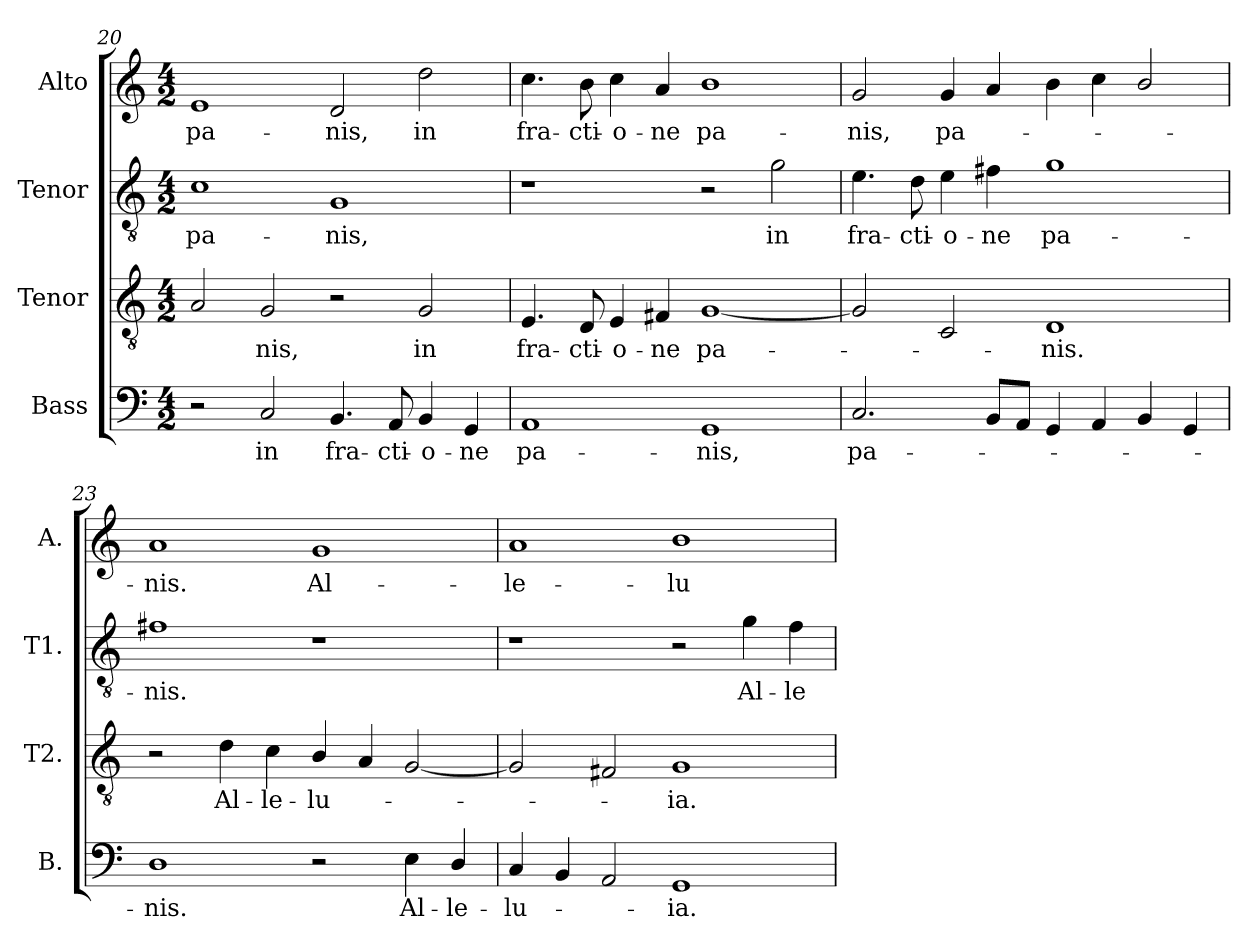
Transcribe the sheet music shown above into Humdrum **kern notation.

**kern	**text	**kern	**text	**kern	**text	**kern	**text
*part4	*part4	*part3	*part3	*part2	*part2	*part1	*part1
*staff4	*staff4	*staff3	*staff3	*staff2	*staff2	*staff1	*staff1
*I"Bass	*	*I"Tenor	*	*I"Tenor	*	*I"Alto	*
*I'B.	*	*I'T2.	*	*I'T1.	*	*I'A.	*
*clefF4	*	*clefGv2	*	*clefGv2	*	*clefG2	*
*	*	*ITrd7c12	*	*ITrd7c12	*	*	*
*k[]	*	*k[]	*	*k[]	*	*k[]	*
*C:	*	*C:	*	*C:	*	*C:	*
*M4/2	*	*M4/2	*	*M4/2	*	*M4/2	*
=20	=20	=20	=20	=20	=20	=20	=20
!	!	!	!	!	!LO:LY:b:color=#000000	!	!
!	!	!	!	!	!	!	!LO:LY:b:color=#000000
2r	.	2AAi/	.	1Ci	pa-	1ei	pa-
!	!LO:LY:b:color=#000000	!	!	!	!	!	!
!	!	!	!LO:LY:b:color=#000000	!	!	!	!
2Ci/	in	2GGi/	-nis,	.	.	.	.
!	!LO:LY:b:color=#000000	!	!	!	!	!	!
!	!	!	!	!	!LO:LY:b:color=#000000	!	!
!	!	!	!	!	!	!	!LO:LY:b:color=#000000
4.BBi/	fra-	2r	.	1GGi	-nis,	2di/	-nis,
!	!LO:LY:b:color=#000000	!	!	!	!	!	!
8AAi/	-cti-	.	.	.	.	.	.
!	!LO:LY:b:color=#000000	!	!	!	!	!	!
!	!	!	!LO:LY:b:color=#000000	!	!	!	!
!	!	!	!	!	!	!	!LO:LY:b:color=#000000
4BBi/	-o-	2GGi/	in	.	.	2ddi\	in
!	!LO:LY:b:color=#000000	!	!	!	!	!	!
4GGi/	-ne	.	.	.	.	.	.
=21	=21	=21	=21	=21	=21	=21	=21
!	!LO:LY:b:color=#000000	!	!	!	!	!	!
!	!	!	!LO:LY:b:color=#000000	!	!	!	!
!	!	!	!	!	!	!	!LO:LY:b:color=#000000
1AAi	pa-	4.EEi/	fra-	1r	.	4.cci\	fra-
!	!	!	!LO:LY:b:color=#000000	!	!	!	!
!	!	!	!	!	!	!	!LO:LY:b:color=#000000
.	.	8DDi/	-cti-	.	.	8bi\	-cti-
!	!	!	!LO:LY:b:color=#000000	!	!	!	!
!	!	!	!	!	!	!	!LO:LY:b:color=#000000
.	.	4EEi/	-o-	.	.	4cci\	-o-
!	!	!	!LO:LY:b:color=#000000	!	!	!	!
!	!	!	!	!	!	!	!LO:LY:b:color=#000000
.	.	4FF#Xi/	-ne	.	.	4ai/	-ne
!	!LO:LY:b:color=#000000	!	!	!	!	!	!
!	!	!	!LO:LY:b:color=#000000	!	!	!	!
!	!	!	!	!	!	!	!LO:LY:b:color=#000000
1GGi	-nis,	[1GGi	pa-	2r	.	1bi	pa-
!	!	!	!	!	!LO:LY:b:color=#000000	!	!
.	.	.	.	2Gi\	in	.	.
=22	=22	=22	=22	=22	=22	=22	=22
!	!LO:LY:b:color=#000000	!	!	!	!	!	!
!	!	!	!	!	!LO:LY:b:color=#000000	!	!
!	!	!	!	!	!	!	!LO:LY:b:color=#000000
2.Ci/	pa-	2GGi/]	.	4.Ei\	fra-	2gi/	-nis,
!	!	!	!	!	!LO:LY:b:color=#000000	!	!
.	.	.	.	8Di\	-cti-	.	.
!	!	!	!	!	!LO:LY:b:color=#000000	!	!
!	!	!	!	!	!	!	!LO:LY:b:color=#000000
.	.	2CCi/	.	4Ei\	-o-	4gi/	pa-
!	!	!	!	!	!LO:LY:b:color=#000000	!	!
8BBi/L	.	.	.	4F#Xi\	-ne	4ai/	.
8AAi/J	.	.	.	.	.	.	.
!	!	!	!LO:LY:b:color=#000000	!	!	!	!
!	!	!	!	!	!LO:LY:b:color=#000000	!	!
4GGi/	.	1DDi	-nis.	1Gi	pa-	4bi\	.
4AAi/	.	.	.	.	.	4cci\	.
4BBi/	.	.	.	.	.	2bi/	.
4GGi/	.	.	.	.	.	.	.
!!LO:LB:g=z
=23	=23	=23	=23	=23	=23	=23	=23
!	!LO:LY:b:color=#000000	!	!	!	!	!	!
!	!	!	!	!	!LO:LY:b:color=#000000	!	!
!	!	!	!	!	!	!	!LO:LY:b:color=#000000
1Di	-nis.	2r	.	1F#Xi	-nis.	1ai	-nis.
!	!	!	!LO:LY:b:color=#000000	!	!	!	!
.	.	4Di\	Al-	.	.	.	.
!	!	!	!LO:LY:b:color=#000000	!	!	!	!
.	.	4Ci\	-le-	.	.	.	.
!	!	!	!LO:LY:b:color=#000000	!	!	!	!
!	!	!	!	!	!	!	!LO:LY:b:color=#000000
2r	.	4BBi/	-lu-	1r	.	1gi	Al-
.	.	4AAi/	.	.	.	.	.
!	!LO:LY:b:color=#000000	!	!	!	!	!	!
4Ei\	Al-	[2GGi/	.	.	.	.	.
!	!LO:LY:b:color=#000000	!	!	!	!	!	!
4Di/	-le-	.	.	.	.	.	.
=24	=24	=24	=24	=24	=24	=24	=24
!	!LO:LY:b:color=#000000	!	!	!	!	!	!
!	!	!	!	!	!	!	!LO:LY:b:color=#000000
4Ci/	-lu-	2GGi/]	.	1r	.	1ai	-le-
4BBi/	.	.	.	.	.	.	.
2AAi/	.	2FF#Xi/	.	.	.	.	.
!	!LO:LY:b:color=#000000	!	!	!	!	!	!
!	!	!	!LO:LY:b:color=#000000	!	!	!	!
!	!	!	!	!	!	!	!LO:LY:b:color=#000000
1GGi	-ia.	1GGi	-ia.	2r	.	1bi	-lu-
!	!	!	!	!	!LO:LY:b:color=#000000	!	!
.	.	.	.	4Gi\	Al-	.	.
!	!	!	!	!	!LO:LY:b:color=#000000	!	!
.	.	.	.	4Fi\	-le-	.	.
=	=	=	=	=	=	=	=
*-	*-	*-	*-	*-	*-	*-	*-
